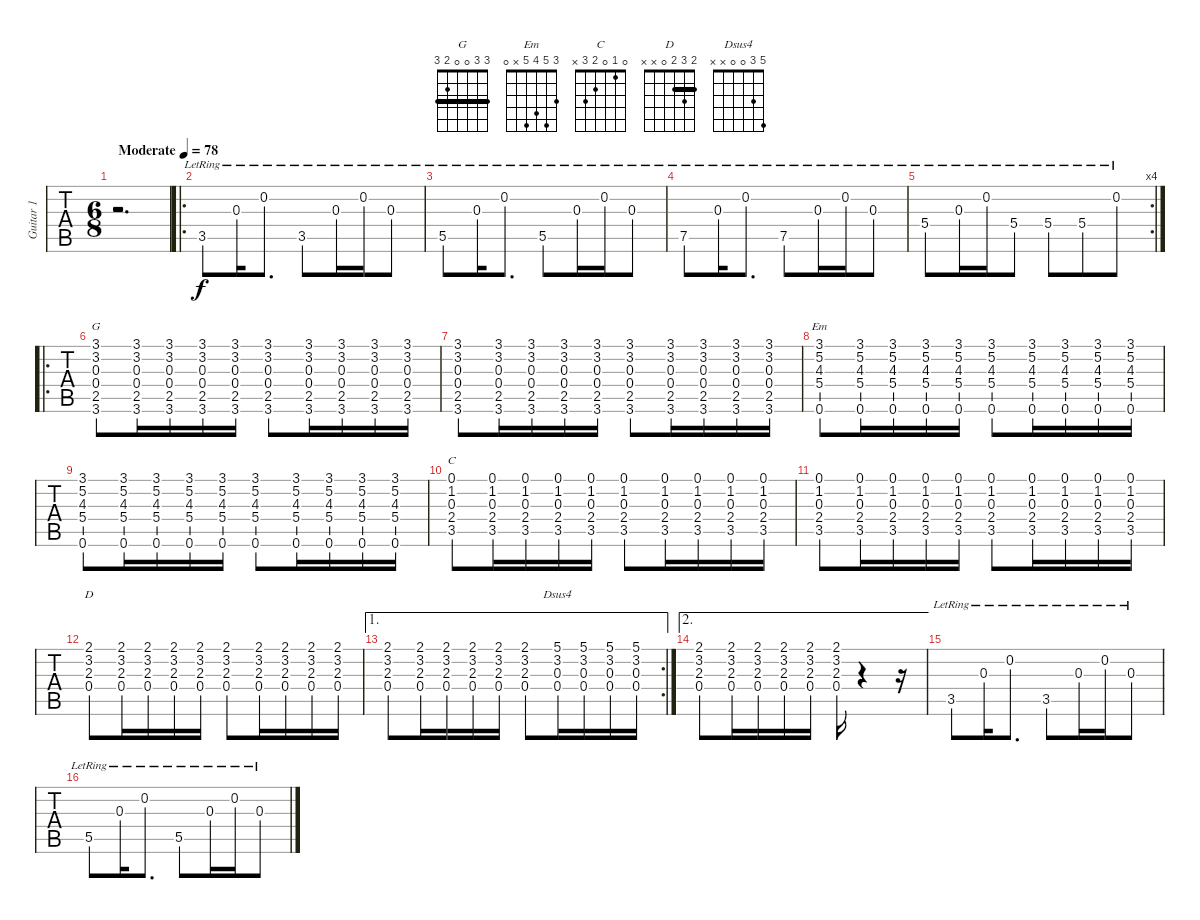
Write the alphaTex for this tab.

\track ("Guitar 1" "Guitar 1") {instrument acousticguitarsteel}
\staff {tabs}
\tuning (E4 B3 G3 D3 A2 E2) {hide}
\chord ("G" 3 3 0 0 2 3) {barre 3}
\chord ("Em" 3 5 4 5 x 0)
\chord ("C" 0 1 0 2 3 x)
\chord ("D" 2 3 2 0 x x) {barre 2}
\chord ("Dsus4" 5 3 0 0 x x)
\ts (6 8)
\tempo (78 "Moderate")
\clef g2
\ks c
r.2{d dy f instrument acousticguitarsteel} |
\ro
3.5{lr}.8 0.3{lr}.16 0.2{lr}.8{d} 3.5{lr}.8 0.3{lr}.16 0.2{lr}.16 0.3{lr}.8 |
5.5{lr}.8 0.3{lr}.16 0.2{lr}.8{d} 5.5{lr}.8 0.3{lr}.16 0.2{lr}.16 0.3{lr}.8 |
7.5{lr}.8 0.3{lr}.16 0.2{lr}.8{d} 7.5{lr}.8 0.3{lr}.16 0.2{lr}.16 0.3{lr}.8 |
\rc 4
5.4{lr}.8 0.3{lr}.16 0.2{lr}.16 5.4{lr}.8 5.4{lr}.8 5.4{lr}.8 0.2{lr}.8 |
\ro
(3.1 3.2 0.3 0.4 2.5 3.6).8{ch "G"} (3.1 3.2 0.3 0.4 2.5 3.6).16 (3.1 3.2 0.3 0.4 2.5 3.6).16 (3.1 3.2 0.3 0.4 2.5 3.6).16 (3.1 3.2 0.3 0.4 2.5 3.6).16 (3.1 3.2 0.3 0.4 2.5 3.6).8 (3.1 3.2 0.3 0.4 2.5 3.6).16 (3.1 3.2 0.3 0.4 2.5 3.6).16 (3.1 3.2 0.3 0.4 2.5 3.6).16 (3.1 3.2 0.3 0.4 2.5 3.6).16 |
(3.1 3.2 0.3 0.4 2.5 3.6).8 (3.1 3.2 0.3 0.4 2.5 3.6).16 (3.1 3.2 0.3 0.4 2.5 3.6).16 (3.1 3.2 0.3 0.4 2.5 3.6).16 (3.1 3.2 0.3 0.4 2.5 3.6).16 (3.1 3.2 0.3 0.4 2.5 3.6).8 (3.1 3.2 0.3 0.4 2.5 3.6).16 (3.1 3.2 0.3 0.4 2.5 3.6).16 (3.1 3.2 0.3 0.4 2.5 3.6).16 (3.1 3.2 0.3 0.4 2.5 3.6).16 |
(3.1 5.2 4.3 5.4 0.6).8{ch "Em"} (3.1 5.2 4.3 5.4 0.6).16 (3.1 5.2 4.3 5.4 0.6).16 (3.1 5.2 4.3 5.4 0.6).16 (3.1 5.2 4.3 5.4 0.6).16 (3.1 5.2 4.3 5.4 0.6).8 (3.1 5.2 4.3 5.4 0.6).16 (3.1 5.2 4.3 5.4 0.6).16 (3.1 5.2 4.3 5.4 0.6).16 (3.1 5.2 4.3 5.4 0.6).16 |
(3.1 5.2 4.3 5.4 0.6).8 (3.1 5.2 4.3 5.4 0.6).16 (3.1 5.2 4.3 5.4 0.6).16 (3.1 5.2 4.3 5.4 0.6).16 (3.1 5.2 4.3 5.4 0.6).16 (3.1 5.2 4.3 5.4 0.6).8 (3.1 5.2 4.3 5.4 0.6).16 (3.1 5.2 4.3 5.4 0.6).16 (3.1 5.2 4.3 5.4 0.6).16 (3.1 5.2 4.3 5.4 0.6).16 |
(0.1 1.2 0.3 2.4 3.5).8{ch "C"} (0.1 1.2 0.3 2.4 3.5).16 (0.1 1.2 0.3 2.4 3.5).16 (0.1 1.2 0.3 2.4 3.5).16 (0.1 1.2 0.3 2.4 3.5).16 (0.1 1.2 0.3 2.4 3.5).8 (0.1 1.2 0.3 2.4 3.5).16 (0.1 1.2 0.3 2.4 3.5).16 (0.1 1.2 0.3 2.4 3.5).16 (0.1 1.2 0.3 2.4 3.5).16 |
(0.1 1.2 0.3 2.4 3.5).8 (0.1 1.2 0.3 2.4 3.5).16 (0.1 1.2 0.3 2.4 3.5).16 (0.1 1.2 0.3 2.4 3.5).16 (0.1 1.2 0.3 2.4 3.5).16 (0.1 1.2 0.3 2.4 3.5).8 (0.1 1.2 0.3 2.4 3.5).16 (0.1 1.2 0.3 2.4 3.5).16 (0.1 1.2 0.3 2.4 3.5).16 (0.1 1.2 0.3 2.4 3.5).16 |
(2.1 3.2 2.3 0.4).8{ch "D"} (2.1 3.2 2.3 0.4).16 (2.1 3.2 2.3 0.4).16 (2.1 3.2 2.3 0.4).16 (2.1 3.2 2.3 0.4).16 (2.1 3.2 2.3 0.4).8 (2.1 3.2 2.3 0.4).16 (2.1 3.2 2.3 0.4).16 (2.1 3.2 2.3 0.4).16 (2.1 3.2 2.3 0.4).16 |
\ae 1
\rc 2
(2.1 3.2 2.3 0.4).8 (2.1 3.2 2.3 0.4).16 (2.1 3.2 2.3 0.4).16 (2.1 3.2 2.3 0.4).16 (2.1 3.2 2.3 0.4).16 (2.1 3.2 2.3 0.4).8 (5.1 3.2 0.3 0.4).16{ch "Dsus4"} (5.1 3.2 0.3 0.4).16 (5.1 3.2 0.3 0.4).16 (5.1 3.2 0.3 0.4).16 |
\ae 2
(2.1 3.2 2.3 0.4).8 (2.1 3.2 2.3 0.4).16 (2.1 3.2 2.3 0.4).16 (2.1 3.2 2.3 0.4).16 (2.1 3.2 2.3 0.4).16 (2.1 3.2 2.3 0.4).16 r.4 r.16 |
3.5{lr}.8 0.3{lr}.16 0.2{lr}.8{d} 3.5{lr}.8 0.3{lr}.16 0.2{lr}.16 0.3{lr}.8 |
5.5{lr}.8 0.3{lr}.16 0.2{lr}.8{d} 5.5{lr}.8 0.3{lr}.16 0.2{lr}.16 0.3{lr}.8
